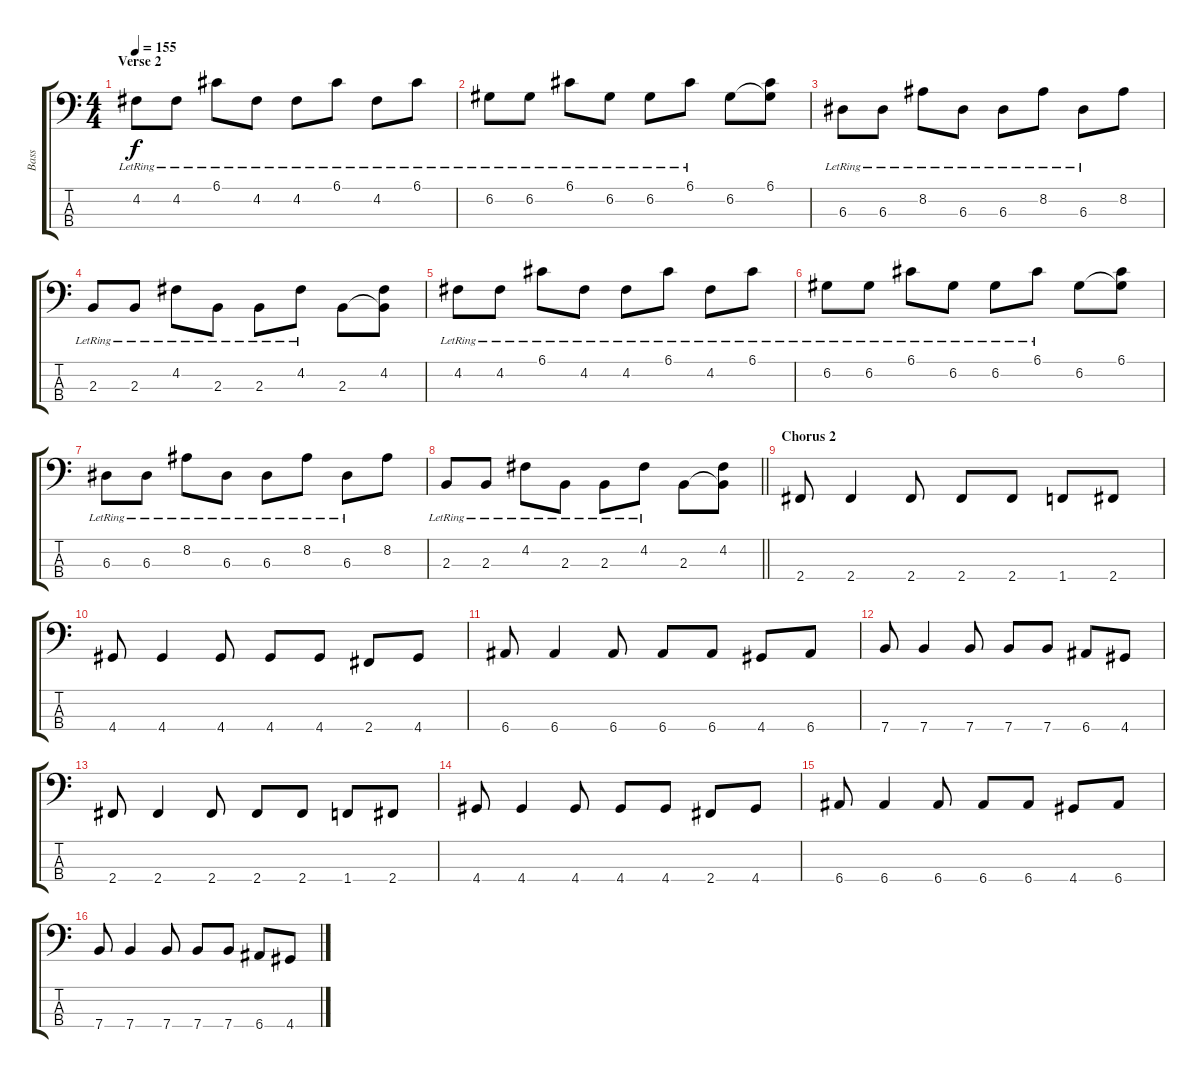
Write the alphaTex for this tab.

\track ("Bass" "Bass") {instrument electricbasspick}
\staff {score tabs}
\tuning (G2 D2 A1 E1) {hide}
\ts (4 4)
\section ("" "Verse 2")
\tempo 155
\clef f4
\ks c
4.2{lr}.8{dy f} 4.2{lr}.8 6.1{lr}.8 4.2{lr}.8 4.2{lr}.8 6.1{lr}.8 4.2{lr}.8 6.1{lr}.8 |
6.2{lr}.8 6.2{lr}.8 6.1{lr}.8 6.2{lr}.8 6.2{lr}.8 6.1{lr}.8 6.2.8 (6.1 6.2{t}).8 |
6.3{lr}.8 6.3{lr}.8 8.2{lr}.8 6.3{lr}.8 6.3{lr}.8 8.2{lr}.8 6.3{lr}.8 8.2.8 |
2.3{lr}.8 2.3{lr}.8 4.2{lr}.8 2.3{lr}.8 2.3{lr}.8 4.2{lr}.8 2.3.8 (4.2 2.3{t}).8 |
4.2{lr}.8 4.2{lr}.8 6.1{lr}.8 4.2{lr}.8 4.2{lr}.8 6.1{lr}.8 4.2{lr}.8 6.1{lr}.8 |
6.2{lr}.8 6.2{lr}.8 6.1{lr}.8 6.2{lr}.8 6.2{lr}.8 6.1{lr}.8 6.2.8 (6.1 6.2{t}).8 |
6.3{lr}.8 6.3{lr}.8 8.2{lr}.8 6.3{lr}.8 6.3{lr}.8 8.2{lr}.8 6.3{lr}.8 8.2.8 |
\barLineRight lightlight
2.3{lr}.8 2.3{lr}.8 4.2{lr}.8 2.3{lr}.8 2.3{lr}.8 4.2{lr}.8 2.3.8 (4.2 2.3{t}).8 |
\section ("" "Chorus 2")
2.4.8 2.4.4 2.4.8 2.4.8 2.4.8 1.4.8 2.4.8 |
4.4.8 4.4.4 4.4.8 4.4.8 4.4.8 2.4.8 4.4.8 |
6.4.8 6.4.4 6.4.8 6.4.8 6.4.8 4.4.8 6.4.8 |
7.4.8 7.4.4 7.4.8 7.4.8 7.4.8 6.4.8 4.4.8 |
2.4.8 2.4.4 2.4.8 2.4.8 2.4.8 1.4.8 2.4.8 |
4.4.8 4.4.4 4.4.8 4.4.8 4.4.8 2.4.8 4.4.8 |
6.4.8 6.4.4 6.4.8 6.4.8 6.4.8 4.4.8 6.4.8 |
7.4.8 7.4.4 7.4.8 7.4.8 7.4.8 6.4.8 4.4.8
